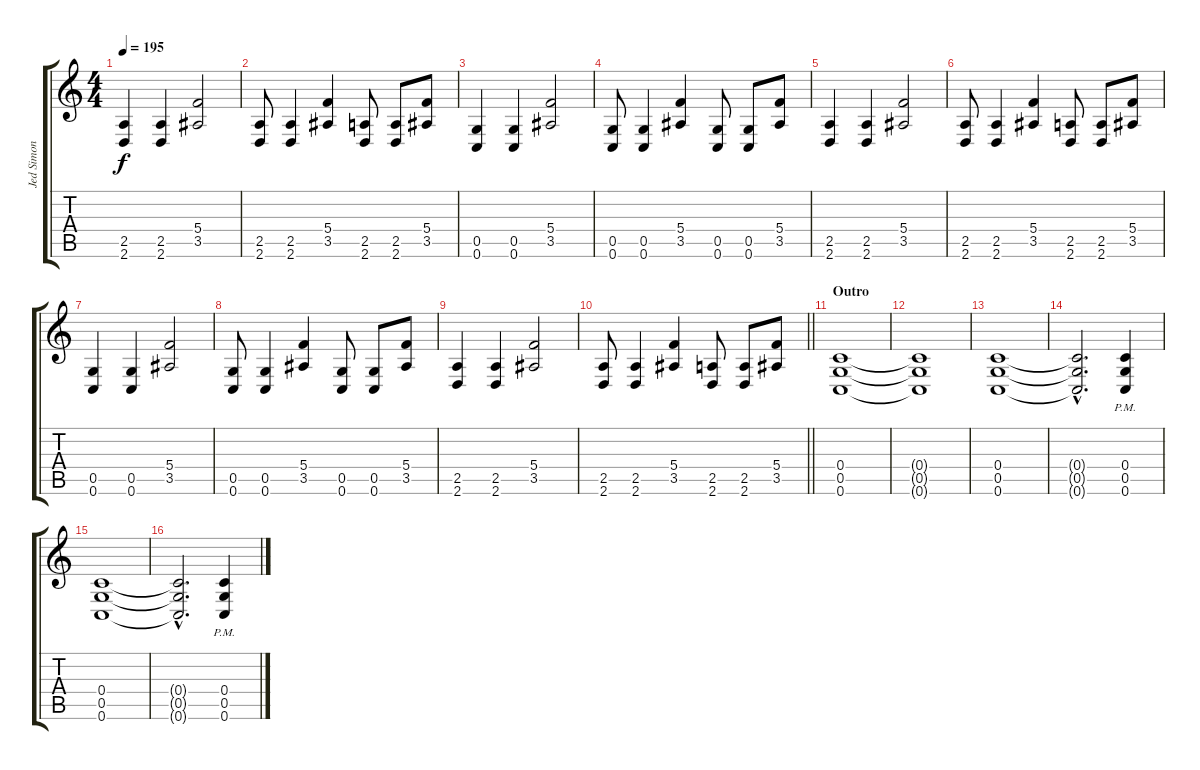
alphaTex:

\track ("Jed Simon" "Jed Simon") {instrument overdrivenguitar}
\staff {score tabs}
\tuning (E4 C4 G3 C3 G2 C2) {hide}
\ts (4 4)
\tempo 195
\clef g2
\ks c
(2.5 2.6).4{dy f} (2.5 2.6).4 (5.4 3.5).2 |
(2.5 2.6).8 (2.5 2.6).4 (5.4 3.5).4 (2.5 2.6).8 (2.5 2.6).8 (5.4 3.5).8 |
(0.5 0.6).4 (0.5 0.6).4 (5.4 3.5).2 |
(0.5 0.6).8 (0.5 0.6).4 (5.4 3.5).4 (0.5 0.6).8 (0.5 0.6).8 (5.4 3.5).8 |
(2.5 2.6).4 (2.5 2.6).4 (5.4 3.5).2 |
(2.5 2.6).8 (2.5 2.6).4 (5.4 3.5).4 (2.5 2.6).8 (2.5 2.6).8 (5.4 3.5).8 |
(0.5 0.6).4 (0.5 0.6).4 (5.4 3.5).2 |
(0.5 0.6).8 (0.5 0.6).4 (5.4 3.5).4 (0.5 0.6).8 (0.5 0.6).8 (5.4 3.5).8 |
(2.5 2.6).4 (2.5 2.6).4 (5.4 3.5).2 |
\barLineRight lightlight
(2.5 2.6).8 (2.5 2.6).4 (5.4 3.5).4 (2.5 2.6).8 (2.5 2.6).8 (5.4 3.5).8 |
\section ("" "Outro")
(0.4 0.5 0.6).1 |
(0.4{t} 0.5{t} 0.6{t}).1 |
(0.4 0.5 0.6).1 |
(0.4{hac t} 0.5{hac t} 0.6{hac t}).2{d} (0.4{pm} 0.5{pm} 0.6{pm}).4 |
(0.4 0.5 0.6).1 |
(0.4{hac t} 0.5{hac t} 0.6{hac t}).2{d} (0.4{pm} 0.5{pm} 0.6{pm}).4
